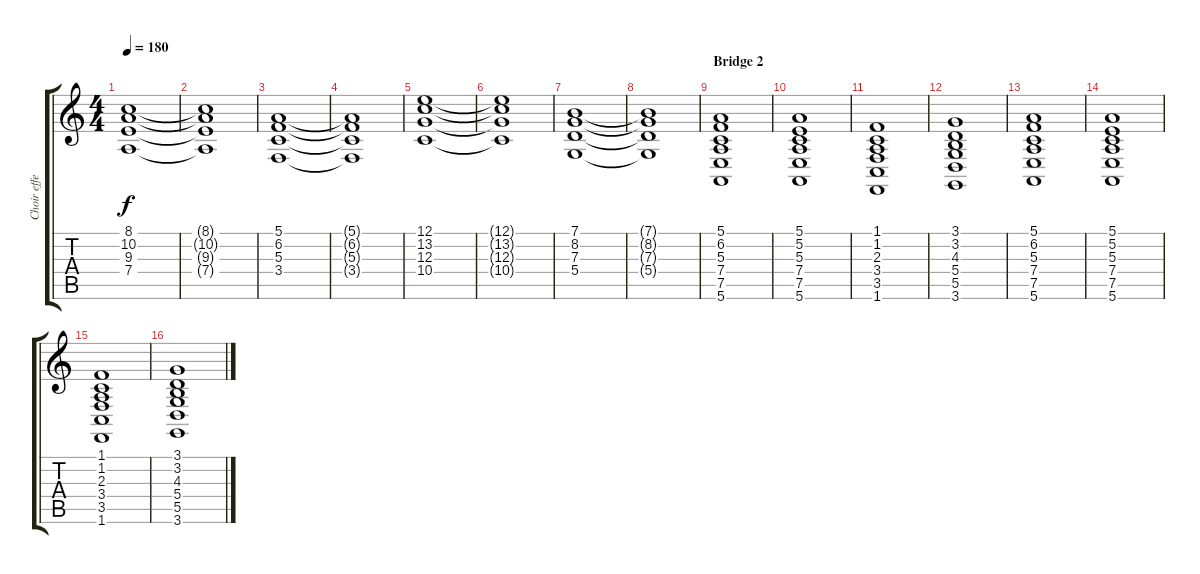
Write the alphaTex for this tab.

\track ("Choir effect" "Choir effe") {instrument choiraahs}
\staff {score tabs}
\tuning (E4 B3 G3 D3 A2 E2) {hide}
\ts (4 4)
\tempo 180
\clef g2
\ks c
(8.1 10.2 9.3 7.4).1{dy f} |
(8.1{t} 10.2{t} 9.3{t} 7.4{t}).1 |
(5.1 6.2 5.3 3.4).1 |
(5.1{t} 6.2{t} 5.3{t} 3.4{t}).1 |
(12.1 13.2 12.3 10.4).1 |
(12.1{t} 13.2{t} 12.3{t} 10.4{t}).1 |
(7.1 8.2 7.3 5.4).1 |
(7.1{t} 8.2{t} 7.3{t} 5.4{t}).1 |
\section ("" "Bridge 2")
(5.1 6.2 5.3 7.4 7.5 5.6).1 |
(5.1 5.2 5.3 7.4 7.5 5.6).1 |
(1.1 1.2 2.3 3.4 3.5 1.6).1 |
(3.1 3.2 4.3 5.4 5.5 3.6).1 |
(5.1 6.2 5.3 7.4 7.5 5.6).1 |
(5.1 5.2 5.3 7.4 7.5 5.6).1 |
(1.1 1.2 2.3 3.4 3.5 1.6).1 |
(3.1 3.2 4.3 5.4 5.5 3.6).1
